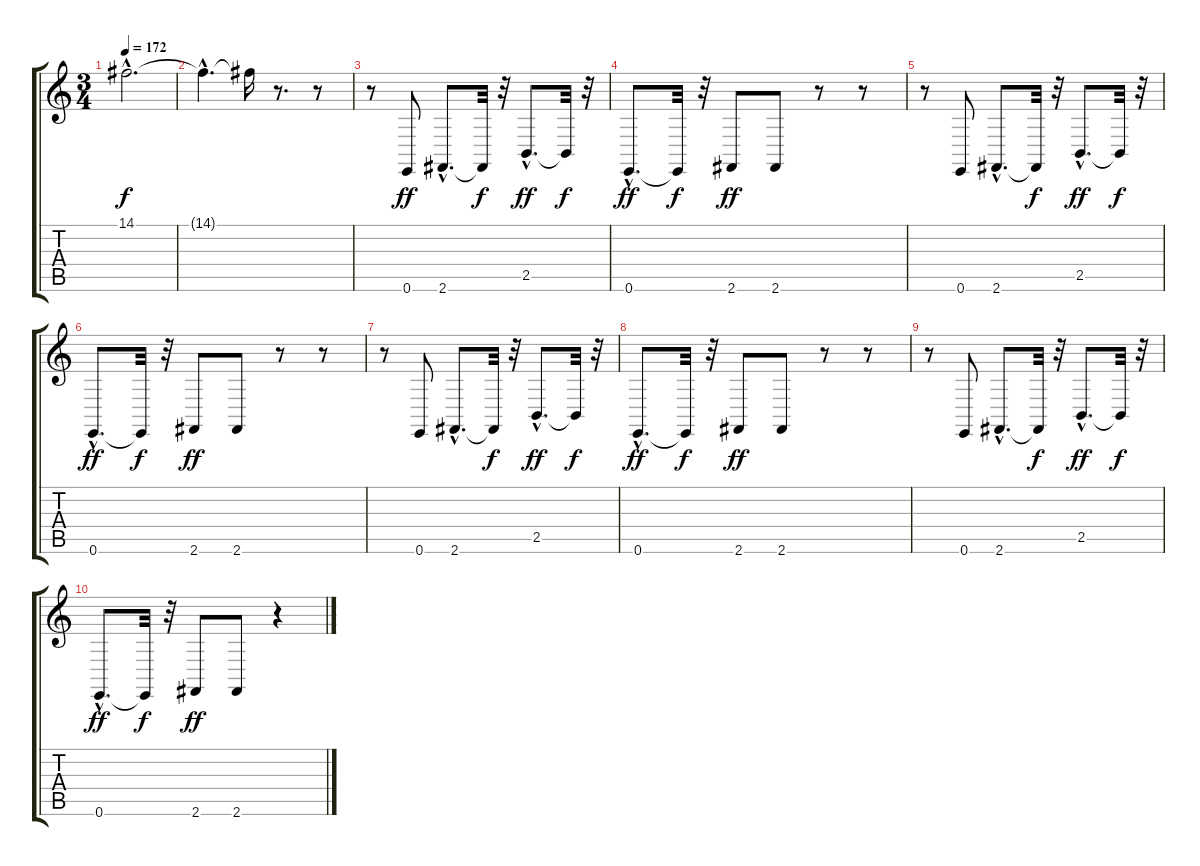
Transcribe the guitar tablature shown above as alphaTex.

\track "" {instrument pizzicatostrings}
\staff {score tabs}
\tuning (E4 B3 G3 D3 A2 E2) {hide}
\ts (3 4)
\tempo 172
\clef g2
\ks c
14.1{hac t}.2{d dy f} |
14.1{hac t}.4{d} 14.1{t}.16 r.8{d} r.8 |
r.8 0.6.8{dy ff} 2.6{hac}.8{d} 2.6{t}.32{dy f} r.32 2.5{hac}.8{d dy ff} 2.5{t}.32{dy f} r.32 |
0.6{hac}.8{d dy ff} 0.6{t}.32{dy f} r.32 2.6.8{dy ff} 2.6.8 r.8 r.8 |
r.8 0.6.8 2.6{hac}.8{d} 2.6{t}.32{dy f} r.32 2.5{hac}.8{d dy ff} 2.5{t}.32{dy f} r.32 |
0.6{hac}.8{d dy ff} 0.6{t}.32{dy f} r.32 2.6.8{dy ff} 2.6.8 r.8 r.8 |
r.8 0.6.8 2.6{hac}.8{d} 2.6{t}.32{dy f} r.32 2.5{hac}.8{d dy ff} 2.5{t}.32{dy f} r.32 |
0.6{hac}.8{d dy ff} 0.6{t}.32{dy f} r.32 2.6.8{dy ff} 2.6.8 r.8 r.8 |
r.8 0.6.8 2.6{hac}.8{d} 2.6{t}.32{dy f} r.32 2.5{hac}.8{d dy ff} 2.5{t}.32{dy f} r.32 |
0.6{hac}.8{d dy ff} 0.6{t}.32{dy f} r.32 2.6.8{dy ff} 2.6.8 r.4
